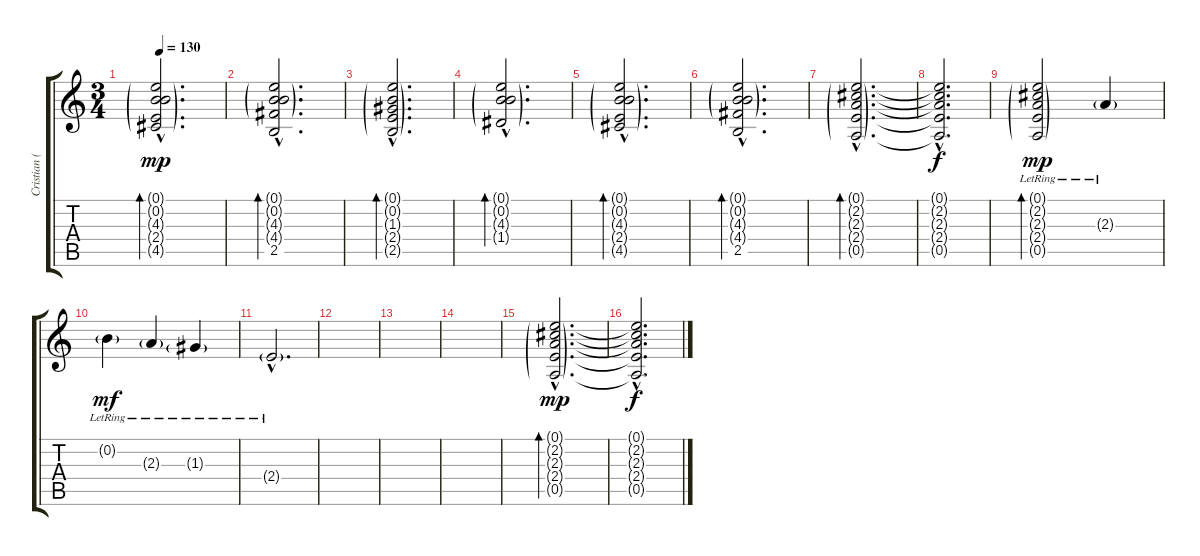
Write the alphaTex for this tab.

\track ("Cristian (guitarra)" "Cristian (") {instrument electricguitarclean}
\staff {score tabs}
\tuning (E4 B3 G3 D3 A2 E2) {hide}
\ts (3 4)
\tempo 130
\clef g2
\ks c
(0.1{g hac} 0.2{g hac} 4.3{g hac} 2.4{g hac} 4.5{g hac}).2{d bd 30 dy mp} |
(0.1{g hac} 0.2{g hac} 4.3{g hac} 4.4{g hac} 2.5{hac}).2{d bd 30} |
(0.1{g hac} 0.2{g hac} 1.3{g hac} 2.4{g hac} 2.5{g hac}).2{d bd 30} |
(0.1{g hac} 0.2{g hac} 4.3{g hac} 1.4{g hac}).2{d bd 30} |
(0.1{g hac} 0.2{g hac} 4.3{g hac} 2.4{g hac} 4.5{g hac}).2{d bd 30} |
(0.1{g hac} 0.2{g hac} 4.3{g hac} 4.4{g hac} 2.5{hac}).2{d bd 30} |
(0.1{g hac} 2.2{g hac} 2.3{g hac} 2.4{g hac} 0.5{g hac}).2{d bd 30} |
(0.1{hac t} 2.2{hac t} 2.3{hac t} 2.4{hac t} 0.5{hac t}).2{d dy f} |
(0.1{g lr} 2.2{g lr} 2.3{g lr} 2.4{g lr} 0.5{g lr}).2{bd 30 dy mp} 2.3{g lr}.4 |
0.2{g lr}.4{dy mf} 2.3{g lr}.4 1.3{g lr}.4 |
2.4{g hac lr}.2{d} |
|
|
|
(0.1{g hac} 2.2{g hac} 2.3{g hac} 2.4{g hac} 0.5{g hac}).2{d bd 120 dy mp} |
(0.1{hac t} 2.2{hac t} 2.3{hac t} 2.4{hac t} 0.5{hac t}).2{d dy f}
